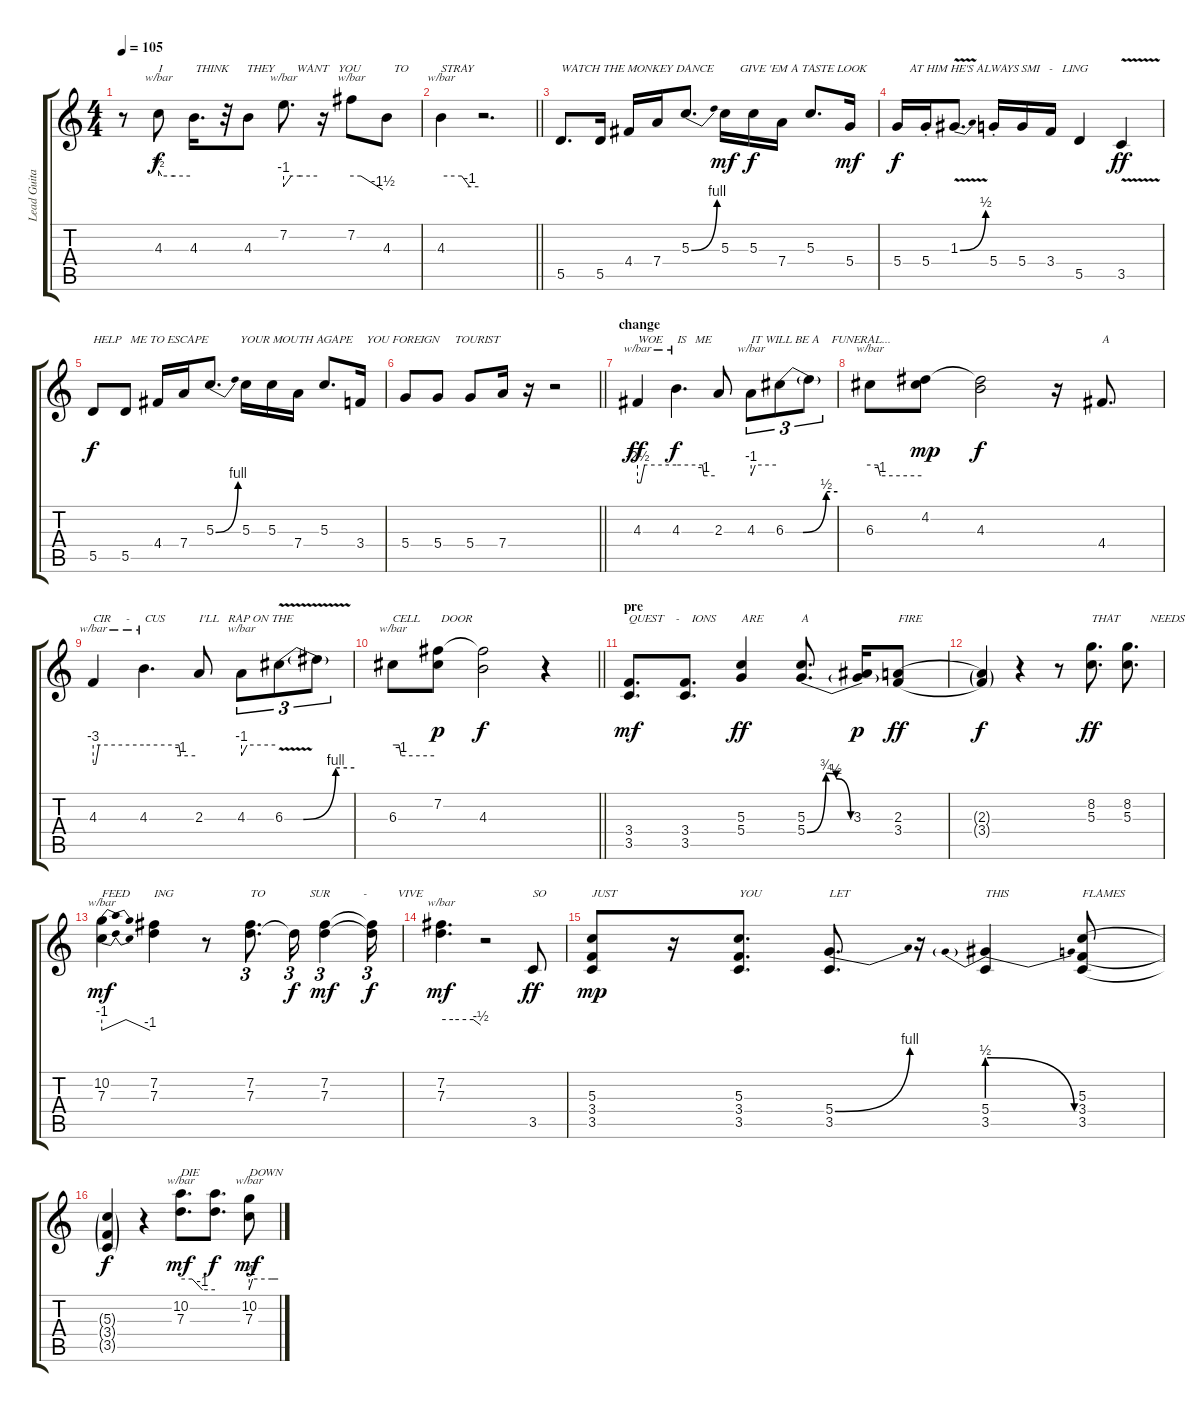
\track ("Lead Guitar / Vocals" "Lead Guita") {instrument overdrivenguitar}
\staff {score tabs}
\tuning (E4 B3 G3 D3 A2 E2) {hide}
\ts (4 4)
\tempo 105
\clef g2
\ks c
r.8{dy f} 4.3.8{tbe (custom default 0 2 6 0 30 0 60 0) txt "I           THINK      THEY   "} 4.3.16{d} r.32 4.3.8{txt "                WANT"} 7.2.8{d tbe (custom default 0 -4 14 0 30 0 60 0)} r.16{txt "     YOU           TO"} 7.2.8{tbe (custom default 0 0 18 0 60 -6)} 4.3.8 |
\barLineRight lightlight
4.3.4{tbe (custom default 0 0 33 0 46 -4 60 -4) txt "STRAY"} r.2{d} |
\section ("" "")
5.5.8{d txt "WATCH THE MONKEY DANCE" volume 15 instrument lead8bassandlead} 5.5.16 4.4.16 7.4.16 5.3{be (bend 0 0 60 4)}.8{d} 5.3.16{txt "     GIVE 'EM A TASTE LOOK" dy mf} 5.3.16{dy f} 7.4.16 5.3.8{d} 5.4.16{dy mf} |
5.4.16{txt "    AT HIM HE'S ALWAYS SMI   -   LING" dy f} 5.4{st}.16 1.3{be (bend 0 0 60 2) v}.8{d} 5.4{st}.16 5.4.16 3.4.16 5.5.4 3.5{v}.4{dy ff} |
5.5.8{txt "HELP   ME TO ESCAPE" dy f volume 16 instrument lead8bassandlead} 5.5.8 4.4.16 7.4.16 5.3{be (bend 0 0 60 4)}.8{d txt "          YOUR MOUTH AGAPE"} 5.3.16 5.3.16 7.4.16 5.3.8{d} 3.4.16{txt "  YOU FOREIGN     TOURIST"} |
\barLineRight lightlight
5.4.8 5.4.8 5.4.8 7.4.16 r.16 r.2 |
\section ("" "change")
4.3.4{tbe (custom default 0 -10 5 -10 11 0 60 0) txt "WOE     IS   ME" dy ff volume 15 instrument lead8bassandlead} 4.3.4{d tbe (custom default 0 0 41 0 43 -4 60 -4) dy f} 2.3.8 4.3.8{tu (3 2) tbe (custom default 0 -4 10 0 60 0) txt "IT WILL BE A    FUNERAL..."} 6.3{be (custom 0 0 20 0 47 2 60 2)}.8{tu (3 2)} 6.3{t}.8{tu (3 2)} |
6.3.8{tbe (custom default 0 0 9 0 12 -4 60 -4)} (4.2 6.3{t}).8{dy mp} (4.2{t} 4.3{be (hold 0 0 60 0)}).2{dy f} r.16 4.4.8{d txt "A"} |
4.3.4{tbe (custom default 0 -12 3 -12 7 0 60 0) txt "CIR     -     CUS" volume 16 instrument lead8bassandlead} 4.3.4{d tbe (custom default 0 0 41 0 43 -4 60 -4)} 2.3.8{txt "I'LL   RAP ON THE"} 4.3.8{tu (3 2) tbe (custom default 0 -4 10 0 60 0)} 6.3{be (custom 0 0 16 0 44 4 60 4) v}.8{tu (3 2)} 6.3{t}.8{tu (3 2)} |
\barLineRight lightlight
6.3.8{tbe (custom default 0 0 9 0 12 -4 60 -4) txt "CELL       DOOR"} (7.2 6.3{t}).8{dy p} (7.2{t} 4.3{be (hold 0 0 60 0)}).2{dy f} r.4 |
\section ("" "pre")
(3.4 3.5).8{d txt "QUEST    -    IONS" dy mf} (3.4 3.5).8{d} (5.3 5.4).4{txt "ARE" dy ff} (5.3 5.4{be (custom 0 0 13 3 20 2 30 0 60 0)}).8{d txt "A "} (3.3 5.4{t}).16{dy p} (2.3{be (hold 0 0 60 0)} 3.4{be (hold 0 0 60 0)}).8{txt "FIRE" dy ff} |
(2.3{t} 3.4{t}).4{dy f} r.4 r.8 (8.2 5.3).8{d txt "THAT          NEEDS " dy ff} (8.2 5.3).8{d} |
(10.2 7.3).4{tbe (dip default 0 -4 10 0 30 0 60 -4) txt "FEED          -                            " dy mf} (7.2{be (hold 0 0 60 0)} 7.3{be (hold 0 0 60 0)}).4{txt "ING"} r.8 (7.2 7.3).8{d tu (3 2) txt "TO               SUR           -          VIVE"} 7.3{t}.16{tu (3 2) dy f} (7.2 7.3).4{tu (3 2) dy mf} (7.2{t} 7.3{t}).16{tu (3 2) dy f} |
(7.2 7.3).4{d tbe (custom default 0 0 18 0 49 0 60 -2) dy mf} r.2 3.5.8{txt "SO" dy ff} |
(5.3 3.4 3.5).8{txt "JUST" dy mp} r.16 (5.3 3.4 3.5).8{d txt "YOU"} (5.4{be (bend 0 0 60 4)} 3.5).8{d txt "LET"} r.16 (5.4{be (prebendrelease 0 2 60 0)} 3.5).4{txt "THIS "} (5.3{be (hold 0 0 60 0)} 3.4{be (hold 0 0 60 0)} 3.5{be (hold 0 0 60 0)}).8{txt "FLAMES"} |
(5.3{t} 3.4{t} 3.5{t}).4{dy f} r.4 (10.2 7.3).8{d tbe (custom default 0 0 20 0 38 -4 60 -4) txt "DIE" dy mf} (10.2{t} 7.3{t}).8{d dy f} (10.2 7.3).8{tbe (custom default 0 -4 7 0 47 0 60 0) txt "DOWN" dy mf}
